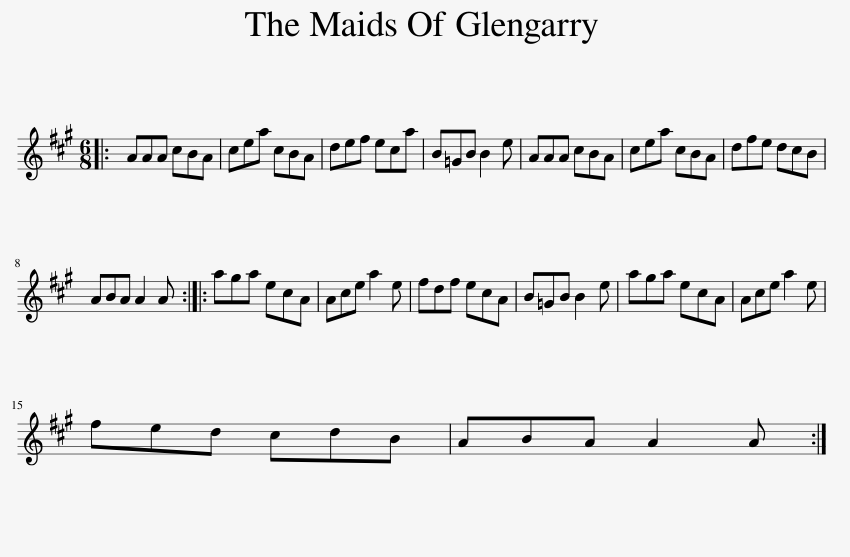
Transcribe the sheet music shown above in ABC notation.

X:1
L:1/8
M:6/8
I:linebreak $
K:A
V:1 treble
V:1
|: AAA cBA | cea cBA | def eca | B=GB B2 e | AAA cBA | %5
 cea cBA | dfe dcB |$ ABA A2 A :: aga ecA | Ace a2 e | %10
 fdf ecA | B=GB B2 e | aga ecA | Ace a2 e |$ fed cdB | %15
 ABA A2 A :| %16
